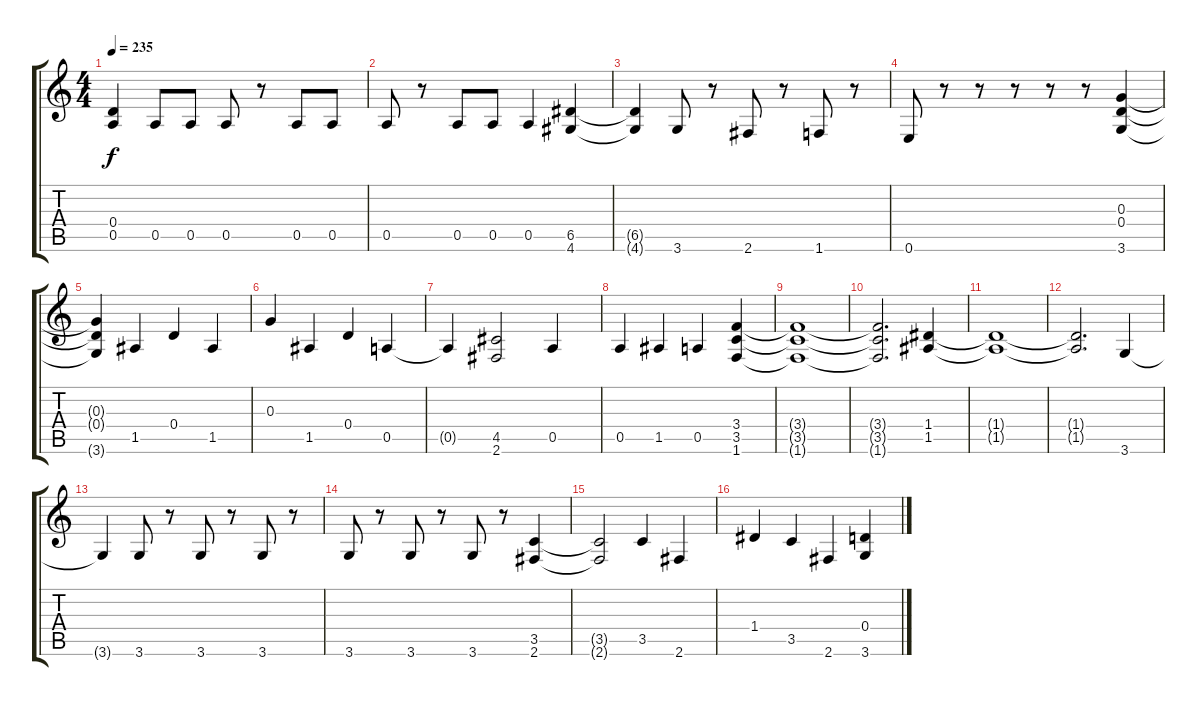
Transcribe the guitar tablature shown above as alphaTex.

\track "" {instrument distortionguitar}
\staff {score tabs}
\tuning (E4 B3 G3 D3 A2 E2) {hide}
\ts (4 4)
\tempo 235
\clef g2
\ks c
(0.4{t} 0.5{t}).4{dy f} 0.5.8 0.5.8 0.5.8 r.8 0.5.8 0.5.8 |
0.5.8 r.8 0.5.8 0.5.8 0.5.4 (6.5 4.6).4 |
(6.5{t} 4.6{t}).4 3.6.8 r.8 2.6.8 r.8 1.6.8 r.8 |
0.6.8 r.8 r.8 r.8 r.8 r.8 (0.3 0.4 3.6).4 |
(0.3{t} 0.4{t} 3.6{t}).4 1.5.4 0.4.4 1.5.4 |
0.3.4 1.5.4 0.4.4 0.5.4 |
0.5{t}.4 (4.5 2.6).2 0.5.4 |
0.5.4 1.5.4 0.5.4 (3.4 3.5 1.6).4 |
(3.4{t} 3.5{t} 1.6{t}).1 |
(3.4{t} 3.5{t} 1.6{t}).2{d} (1.4 1.5).4 |
(1.4{t} 1.5{t}).1 |
(1.4{t} 1.5{t}).2{d} 3.6.4 |
3.6{t}.4 3.6.8 r.8 3.6.8 r.8 3.6.8 r.8 |
3.6.8 r.8 3.6.8 r.8 3.6.8 r.8 (3.5 2.6).4 |
(3.5{t} 2.6{t}).2 3.5.4 2.6.4 |
1.4.4 3.5.4 2.6.4 (0.4 3.6).4
